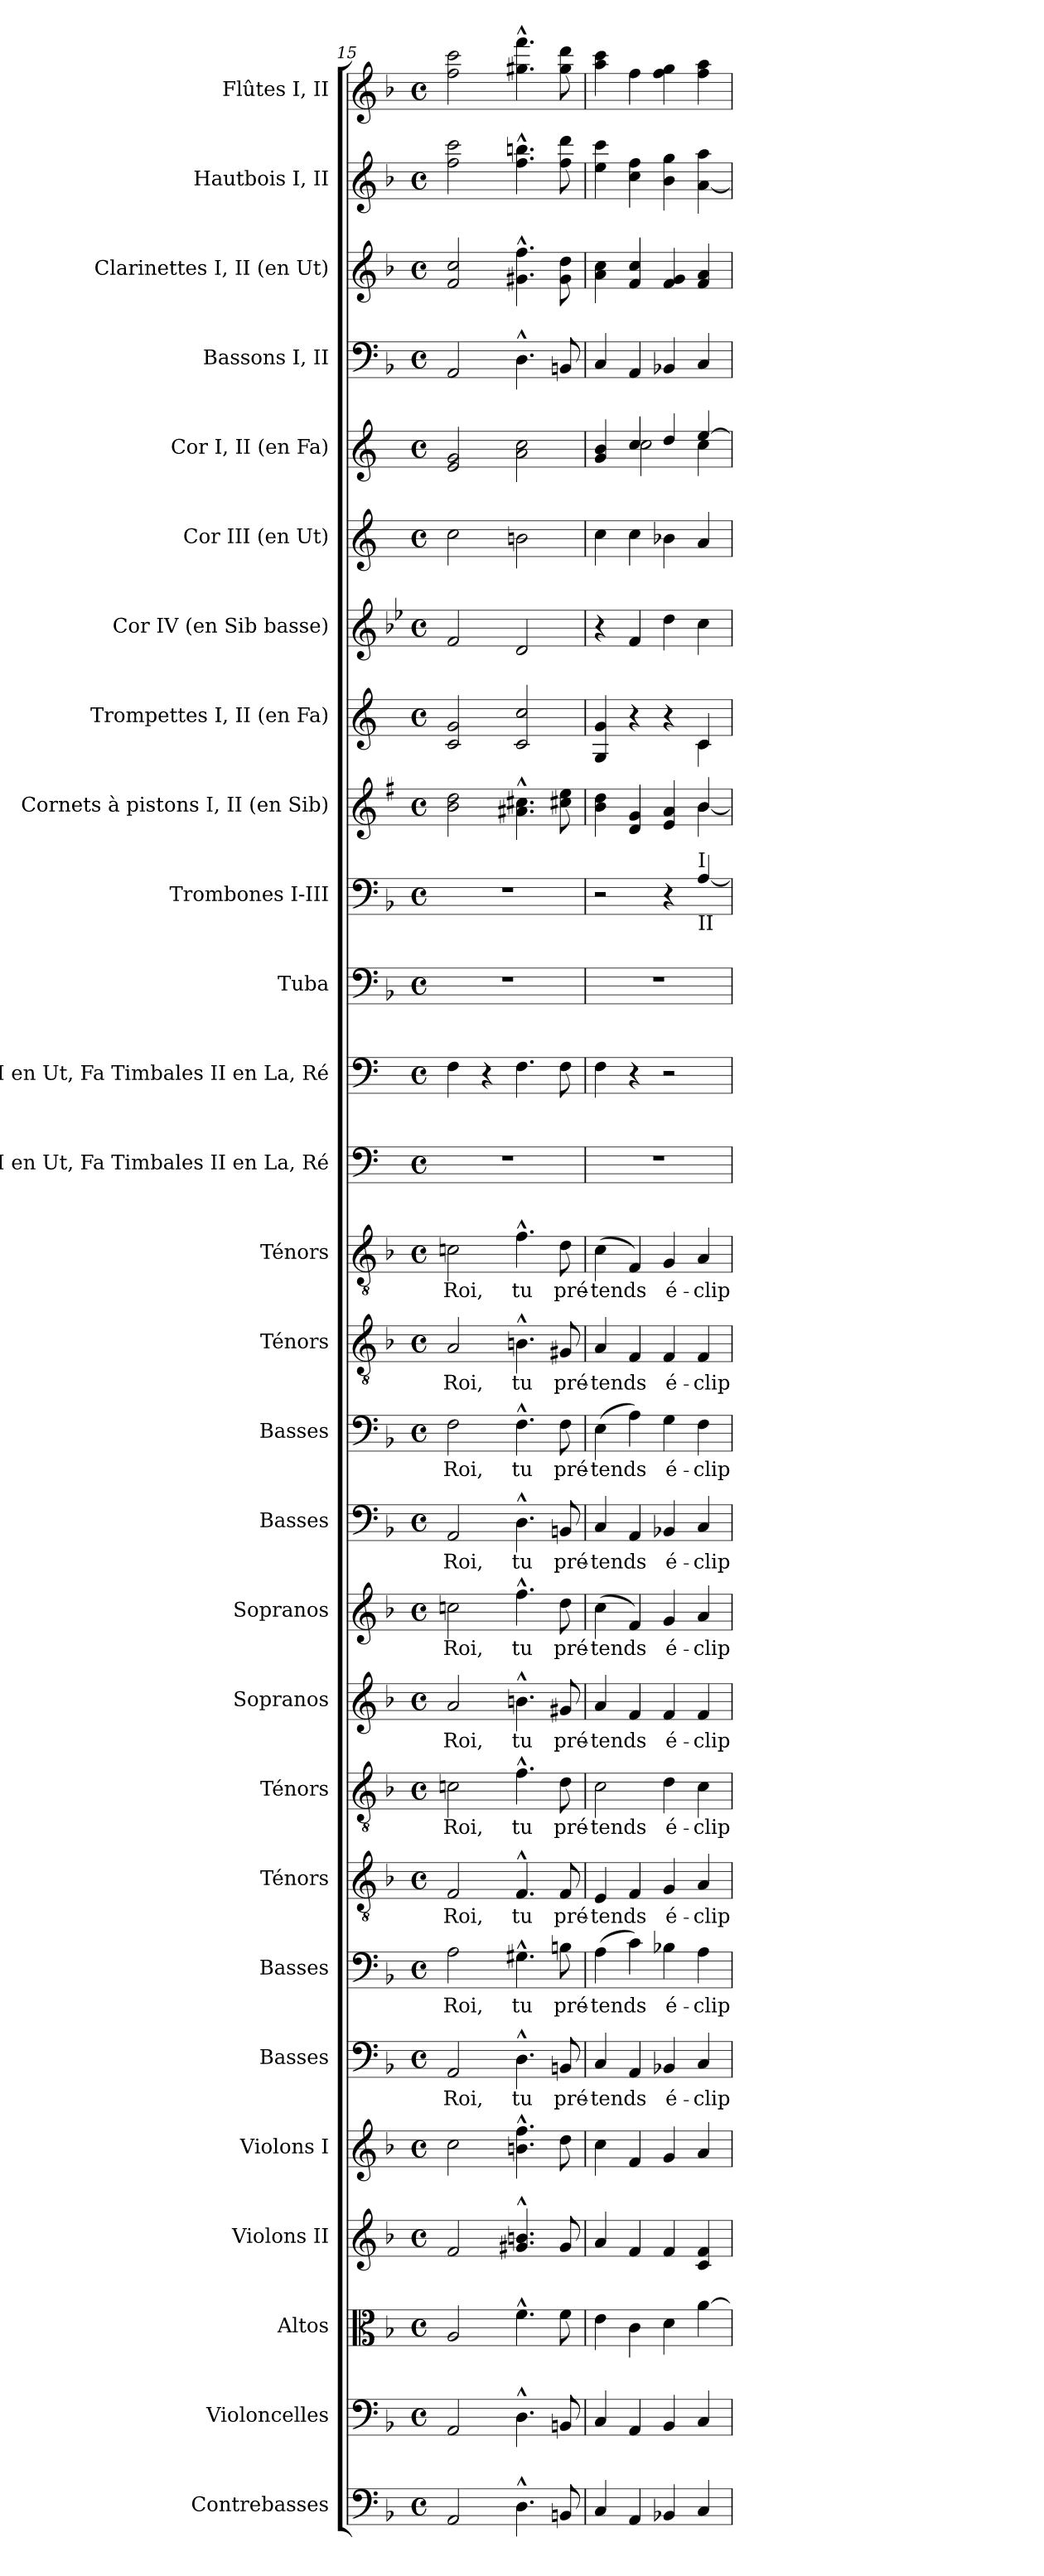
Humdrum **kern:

**kern	**kern	**kern	**kern	**kern	**kern	**text	**kern	**text	**kern	**text	**kern	**text	**kern	**text	**kern	**text	**kern	**text	**kern	**text	**kern	**text	**kern	**text	**kern	**kern	**kern	**kern	**kern	**kern	**kern	**kern	**kern	**kern	**kern	**kern	**kern
*part28	*part27	*part26	*part25	*part24	*part23	*part23	*part22	*part22	*part21	*part21	*part20	*part20	*part19	*part19	*part18	*part18	*part17	*part17	*part16	*part16	*part15	*part15	*part14	*part14	*part13	*part12	*part11	*part10	*part9	*part8	*part7	*part6	*part5	*part4	*part3	*part2	*part1
*staff28	*staff27	*staff26	*staff25	*staff24	*staff23	*staff23	*staff22	*staff22	*staff21	*staff21	*staff20	*staff20	*staff19	*staff19	*staff18	*staff18	*staff17	*staff17	*staff16	*staff16	*staff15	*staff15	*staff14	*staff14	*staff13	*staff12	*staff11	*staff10	*staff9	*staff8	*staff7	*staff6	*staff5	*staff4	*staff3	*staff2	*staff1
*I"Contrebasses	*I"Violoncelles	*I"Altos	*I"Violons II	*I"Violons I	*I"Basses	*	*I"Basses	*	*I"Ténors	*	*I"Ténors	*	*I"Sopranos	*	*I"Sopranos	*	*I"Basses	*	*I"Basses	*	*I"Ténors	*	*I"Ténors	*	*I"I en Ut, Fa  Timbales       II en La, Ré	*I"I en Ut, Fa  Timbales       II en La, Ré	*I"Tuba	*I"Trombones I-III	*I"Cornets à pistons I, II (en Sib)	*I"Trompettes I, II (en Fa)	*I"Cor IV (en Sib basse)	*I"Cor III (en Ut)	*I"Cor I, II (en Fa)	*I"Bassons I, II	*I"Clarinettes I, II (en Ut)	*I"Hautbois I, II	*I"Flûtes I, II
*I'Cb.	*I'Vlles	*I'Altos	*I'Vns II	*I'Vns I	*I'Basses	*	*I'Basses	*	*I'Tén.	*	*I'Tén.	*	*I'Sopr.	*	*I'Sopr.	*	*I'Basses	*	*I'Basses	*	*I'Tén.	*	*I'Tén.	*	*I'Timb.	*I'Timb.	*I'Tb.	*I'Trb.	*I'C.à p. (Sib)	*I'Tr. (Fa)	*I'Cor (Sib basse)	*I'Cor (Ut)	*I'Cor (Fa)	*I'Bns	*I'Cl. (Ut)	*I'Hb.	*I'Fl.
*clefF4	*clefF4	*clefC3	*clefG2	*clefG2	*clefF4	*	*clefF4	*	*clefGv2	*	*clefGv2	*	*clefG2	*	*clefG2	*	*clefF4	*	*clefF4	*	*clefGv2	*	*clefGv2	*	*clefF4	*clefF4	*clefF4	*clefF4	*clefG2	*clefG2	*clefG2	*clefG2	*clefG2	*clefF4	*clefG2	*clefG2	*clefG2
*ITrd7c12	*	*	*	*	*	*	*	*	*ITrd7c12	*	*ITrd7c12	*	*	*	*	*	*	*	*	*	*ITrd7c12	*	*ITrd7c12	*	*	*	*	*	*ITrd1c2	*ITrd-3c-5	*ITrd8c14	*ITrd7c12	*ITrd4c7	*	*	*	*
*k[b-]	*k[b-]	*k[b-]	*k[b-]	*k[b-]	*k[b-]	*	*k[b-]	*	*k[b-]	*	*k[b-]	*	*k[b-]	*	*k[b-]	*	*k[b-]	*	*k[b-]	*	*k[b-]	*	*k[b-]	*	*k[]	*k[]	*k[b-]	*k[b-]	*k[b-]	*k[b-]	*k[b-e-]	*k[]	*k[b-]	*k[b-]	*k[b-]	*k[b-]	*k[b-]
*F:	*F:	*F:	*F:	*F:	*F:	*	*F:	*	*F:	*	*F:	*	*F:	*	*F:	*	*F:	*	*F:	*	*F:	*	*F:	*	*C:	*C:	*F:	*F:	*F:	*F:	*B-:	*C:	*F:	*F:	*F:	*F:	*F:
*M4/4	*M4/4	*M4/4	*M4/4	*M4/4	*M4/4	*	*M4/4	*	*M4/4	*	*M4/4	*	*M4/4	*	*M4/4	*	*M4/4	*	*M4/4	*	*M4/4	*	*M4/4	*	*M4/4	*M4/4	*M4/4	*M4/4	*M4/4	*M4/4	*M4/4	*M4/4	*M4/4	*M4/4	*M4/4	*M4/4	*M4/4
*met(c)	*met(c)	*met(c)	*met(c)	*met(c)	*met(c)	*	*met(c)	*	*met(c)	*	*met(c)	*	*met(c)	*	*met(c)	*	*met(c)	*	*met(c)	*	*met(c)	*	*met(c)	*	*met(c)	*met(c)	*met(c)	*met(c)	*met(c)	*met(c)	*met(c)	*met(c)	*met(c)	*met(c)	*met(c)	*met(c)	*met(c)
=15	=15	=15	=15	=15	=15	=15	=15	=15	=15	=15	=15	=15	=15	=15	=15	=15	=15	=15	=15	=15	=15	=15	=15	=15	=15	=15	=15	=15	=15	=15	=15	=15	=15	=15	=15	=15	=15
!	!	!	!	!	!	!LO:LY:b:color=#000000	!	!	!	!	!	!	!	!	!	!	!	!	!	!	!	!	!	!	!	!	!	!	!	!	!	!	!	!	!	!	!
!	!	!	!	!	!	!	!	!LO:LY:b:color=#000000	!	!	!	!	!	!	!	!	!	!	!	!	!	!	!	!	!	!	!	!	!	!	!	!	!	!	!	!	!
!	!	!	!	!	!	!	!	!	!	!LO:LY:b:color=#000000	!	!	!	!	!	!	!	!	!	!	!	!	!	!	!	!	!	!	!	!	!	!	!	!	!	!	!
!	!	!	!	!	!	!	!	!	!	!	!	!LO:LY:b:color=#000000	!	!	!	!	!	!	!	!	!	!	!	!	!	!	!	!	!	!	!	!	!	!	!	!	!
!	!	!	!	!	!	!	!	!	!	!	!	!	!	!LO:LY:b:color=#000000	!	!	!	!	!	!	!	!	!	!	!	!	!	!	!	!	!	!	!	!	!	!	!
!	!	!	!	!	!	!	!	!	!	!	!	!	!	!	!	!LO:LY:b:color=#000000	!	!	!	!	!	!	!	!	!	!	!	!	!	!	!	!	!	!	!	!	!
!	!	!	!	!	!	!	!	!	!	!	!	!	!	!	!	!	!	!LO:LY:b:color=#000000	!	!	!	!	!	!	!	!	!	!	!	!	!	!	!	!	!	!	!
!	!	!	!	!	!	!	!	!	!	!	!	!	!	!	!	!	!	!	!	!LO:LY:b:color=#000000	!	!	!	!	!	!	!	!	!	!	!	!	!	!	!	!	!
!	!	!	!	!	!	!	!	!	!	!	!	!	!	!	!	!	!	!	!	!	!	!LO:LY:b:color=#000000	!	!	!	!	!	!	!	!	!	!	!	!	!	!	!
!	!	!	!	!	!	!	!	!	!	!	!	!	!	!	!	!	!	!	!	!	!	!	!	!LO:LY:b:color=#000000	!	!	!	!	!	!	!	!	!	!	!	!	!
2AAAi/	2AAi/	2Ai/	2fi/	2cci\	2AAi/	Roi,	2Ai\	Roi,	2FFi/	Roi,	2Cni\	Roi,	2ai/	Roi,	2ccni\	Roi,	2AAi/	Roi,	2Fi\	Roi,	2AAi/	Roi,	2Cni\	Roi,	1r	4Fi\	1r	1r	2ai\ 2cci	2fi/ 2cci	2Fi/	2ci\	2Ai/ 2ci	2AAi/	2fi/ 2cci	2ffi\ 2ccci	2ffi\ 2ccci
.	.	.	.	.	.	.	.	.	.	.	.	.	.	.	.	.	.	.	.	.	.	.	.	.	.	4r	.	.	.	.	.	.	.	.	.	.	.
!	!	!	!	!	!	!LO:LY:b:color=#000000	!	!	!	!	!	!	!	!	!	!	!	!	!	!	!	!	!	!	!	!	!	!	!	!	!	!	!	!	!	!	!
!	!	!	!	!	!	!	!	!LO:LY:b:color=#000000	!	!	!	!	!	!	!	!	!	!	!	!	!	!	!	!	!	!	!	!	!	!	!	!	!	!	!	!	!
!	!	!	!	!	!	!	!	!	!	!LO:LY:b:color=#000000	!	!	!	!	!	!	!	!	!	!	!	!	!	!	!	!	!	!	!	!	!	!	!	!	!	!	!
!	!	!	!	!	!	!	!	!	!	!	!	!LO:LY:b:color=#000000	!	!	!	!	!	!	!	!	!	!	!	!	!	!	!	!	!	!	!	!	!	!	!	!	!
!	!	!	!	!	!	!	!	!	!	!	!	!	!	!LO:LY:b:color=#000000	!	!	!	!	!	!	!	!	!	!	!	!	!	!	!	!	!	!	!	!	!	!	!
!	!	!	!	!	!	!	!	!	!	!	!	!	!	!	!	!LO:LY:b:color=#000000	!	!	!	!	!	!	!	!	!	!	!	!	!	!	!	!	!	!	!	!	!
!	!	!	!	!	!	!	!	!	!	!	!	!	!	!	!	!	!	!LO:LY:b:color=#000000	!	!	!	!	!	!	!	!	!	!	!	!	!	!	!	!	!	!	!
!	!	!	!	!	!	!	!	!	!	!	!	!	!	!	!	!	!	!	!	!LO:LY:b:color=#000000	!	!	!	!	!	!	!	!	!	!	!	!	!	!	!	!	!
!	!	!	!	!	!	!	!	!	!	!	!	!	!	!	!	!	!	!	!	!	!	!LO:LY:b:color=#000000	!	!	!	!	!	!	!	!	!	!	!	!	!	!	!
!	!	!	!	!	!	!	!	!	!	!	!	!	!	!	!	!	!	!	!	!	!	!	!	!LO:LY:b:color=#000000	!	!	!	!	!	!	!	!	!	!	!	!	!
4.DD^^i\	4.D^^i\	4.f^^i\	4.g#Xi/^^ 4.bni^^	4.bni\^^ 4.ffi^^	4.D^^i\	tu	4.G#X^^i\	tu	4.FF^^i/	tu	4.F^^i\	tu	4.bn^^i\	tu	4.ff^^i\	tu	4.D^^i\	tu	4.F^^i\	tu	4.BBn^^i\	tu	4.F^^i\	tu	.	4.Fi\	.	.	4.g#Xi\^^ 4.bni^^	2fi/ 2ffi	2Di/	2Bni\	2di\ 2fi	4.D^^i\	4.g#Xi\^^ 4.ffi^^	4.ffi\^^ 4.bbni^^	4.gg#Xi\^^ 4.fffi^^
!	!	!	!	!	!	!LO:LY:b:color=#000000	!	!	!	!	!	!	!	!	!	!	!	!	!	!	!	!	!	!	!	!	!	!	!	!	!	!	!	!	!	!	!
!	!	!	!	!	!	!	!	!LO:LY:b:color=#000000	!	!	!	!	!	!	!	!	!	!	!	!	!	!	!	!	!	!	!	!	!	!	!	!	!	!	!	!	!
!	!	!	!	!	!	!	!	!	!	!LO:LY:b:color=#000000	!	!	!	!	!	!	!	!	!	!	!	!	!	!	!	!	!	!	!	!	!	!	!	!	!	!	!
!	!	!	!	!	!	!	!	!	!	!	!	!LO:LY:b:color=#000000	!	!	!	!	!	!	!	!	!	!	!	!	!	!	!	!	!	!	!	!	!	!	!	!	!
!	!	!	!	!	!	!	!	!	!	!	!	!	!	!LO:LY:b:color=#000000	!	!	!	!	!	!	!	!	!	!	!	!	!	!	!	!	!	!	!	!	!	!	!
!	!	!	!	!	!	!	!	!	!	!	!	!	!	!	!	!LO:LY:b:color=#000000	!	!	!	!	!	!	!	!	!	!	!	!	!	!	!	!	!	!	!	!	!
!	!	!	!	!	!	!	!	!	!	!	!	!	!	!	!	!	!	!LO:LY:b:color=#000000	!	!	!	!	!	!	!	!	!	!	!	!	!	!	!	!	!	!	!
!	!	!	!	!	!	!	!	!	!	!	!	!	!	!	!	!	!	!	!	!LO:LY:b:color=#000000	!	!	!	!	!	!	!	!	!	!	!	!	!	!	!	!	!
!	!	!	!	!	!	!	!	!	!	!	!	!	!	!	!	!	!	!	!	!	!	!LO:LY:b:color=#000000	!	!	!	!	!	!	!	!	!	!	!	!	!	!	!
!	!	!	!	!	!	!	!	!	!	!	!	!	!	!	!	!	!	!	!	!	!	!	!	!LO:LY:b:color=#000000	!	!	!	!	!	!	!	!	!	!	!	!	!
8BBBni/	8BBni/	8fi\	8g#i/	8ddi\	8BBni/	pré-	8Bni\	pré-	8FFi/	pré-	8Di\	pré-	8g#Xi/	pré-	8ddi\	pré-	8BBni/	pré-	8Fi\	pré-	8GG#Xi/	pré-	8Di\	pré-	.	8Fi\	.	.	8bni\ 8ddi	.	.	.	.	8BBni/	8g#i\ 8ddi	8ffi\ 8dddi	8gg#i\ 8dddi
=16	=16	=16	=16	=16	=16	=16	=16	=16	=16	=16	=16	=16	=16	=16	=16	=16	=16	=16	=16	=16	=16	=16	=16	=16	=16	=16	=16	=16	=16	=16	=16	=16	=16	=16	=16	=16	=16
!	!	!	!	!	!	!LO:LY:b:color=#000000	!	!	!	!	!	!	!	!	!	!	!	!	!	!	!	!	!	!	!	!	!	!	!	!	!	!	!	!	!	!	!
!	!	!	!	!	!	!	!	!LO:LY:b:color=#000000	!	!	!	!	!	!	!	!	!	!	!	!	!	!	!	!	!	!	!	!	!	!	!	!	!	!	!	!	!
!	!	!	!	!	!	!	!	!	!	!LO:LY:b:color=#000000	!	!	!	!	!	!	!	!	!	!	!	!	!	!	!	!	!	!	!	!	!	!	!	!	!	!	!
!	!	!	!	!	!	!	!	!	!	!	!	!LO:LY:b:color=#000000	!	!	!	!	!	!	!	!	!	!	!	!	!	!	!	!	!	!	!	!	!	!	!	!	!
!	!	!	!	!	!	!	!	!	!	!	!	!	!	!LO:LY:b:color=#000000	!	!	!	!	!	!	!	!	!	!	!	!	!	!	!	!	!	!	!	!	!	!	!
!	!	!	!	!	!	!	!	!	!	!	!	!	!	!	!	!LO:LY:b:color=#000000	!	!	!	!	!	!	!	!	!	!	!	!	!	!	!	!	!	!	!	!	!
!	!	!	!	!	!	!	!	!	!	!	!	!	!	!	!	!	!	!LO:LY:b:color=#000000	!	!	!	!	!	!	!	!	!	!	!	!	!	!	!	!	!	!	!
!	!	!	!	!	!	!	!	!	!	!	!	!	!	!	!	!	!	!	!	!LO:LY:b:color=#000000	!	!	!	!	!	!	!	!	!	!	!	!	!	!	!	!	!
!	!	!	!	!	!	!	!	!	!	!	!	!	!	!	!	!	!	!	!	!	!	!LO:LY:b:color=#000000	!	!	!	!	!	!	!	!	!	!	!	!	!	!	!
!	!	!	!	!	!	!	!	!	!	!	!	!	!	!	!	!	!	!	!	!	!	!	!	!LO:LY:b:color=#000000	!	!	!	!	!	!	!	!	!	!	!	!	!
*	*	*	*	*	*	*	*	*	*	*	*	*	*	*	*	*	*	*	*	*	*	*	*	*	*	*	*	*	*^	*^	*	*	*^	*	*	*	*
4CCi/	4Ci/	4ei\	4ai/	4cci\	4Ci/	-tends	(4Ai\	-tends	4EEi/	-tends	2Ci\	-tends	4ai/	-tends	(4cci\	-tends	4Ci/	-tends	(4Ei\	-tends	4AAi/	-tends	(4Ci\	-tends	1r	4Fi\	1r	2r	4ai\ 4cci	2.ryy	4ci/ 4cci	2.ryy	4r	4ci\	4ci/ 4ei	4ryy	4Ci/	4ai\ 4cci	4eei\ 4ccci	4aai\ 4ccci
4AAAi/	4AAi/	4ci\	4fi/	4fi/	4AAi/	.	4ci\)	.	4FFi/	.	.	.	4fi/	.	4fi/)	.	4AAi/	.	4Ai\)	.	4FFi/	.	4FFi/)	.	.	4r	.	.	4ci/ 4fi	.	4r	.	4Fi/	4ci\	4fi/	2fi\	4AAi/	4fi/ 4cci	4cci\ 4ffi	4ffi\
!	!	!	!	!	!	!LO:LY:b:color=#000000	!	!	!	!	!	!	!	!	!	!	!	!	!	!	!	!	!	!	!	!	!	!	!	!	!	!	!	!	!	!	!	!	!	!
!	!	!	!	!	!	!	!	!LO:LY:b:color=#000000	!	!	!	!	!	!	!	!	!	!	!	!	!	!	!	!	!	!	!	!	!	!	!	!	!	!	!	!	!	!	!	!
!	!	!	!	!	!	!	!	!	!	!LO:LY:b:color=#000000	!	!	!	!	!	!	!	!	!	!	!	!	!	!	!	!	!	!	!	!	!	!	!	!	!	!	!	!	!	!
!	!	!	!	!	!	!	!	!	!	!	!	!LO:LY:b:color=#000000	!	!	!	!	!	!	!	!	!	!	!	!	!	!	!	!	!	!	!	!	!	!	!	!	!	!	!	!
!	!	!	!	!	!	!	!	!	!	!	!	!	!	!LO:LY:b:color=#000000	!	!	!	!	!	!	!	!	!	!	!	!	!	!	!	!	!	!	!	!	!	!	!	!	!	!
!	!	!	!	!	!	!	!	!	!	!	!	!	!	!	!	!LO:LY:b:color=#000000	!	!	!	!	!	!	!	!	!	!	!	!	!	!	!	!	!	!	!	!	!	!	!	!
!	!	!	!	!	!	!	!	!	!	!	!	!	!	!	!	!	!	!LO:LY:b:color=#000000	!	!	!	!	!	!	!	!	!	!	!	!	!	!	!	!	!	!	!	!	!	!
!	!	!	!	!	!	!	!	!	!	!	!	!	!	!	!	!	!	!	!	!LO:LY:b:color=#000000	!	!	!	!	!	!	!	!	!	!	!	!	!	!	!	!	!	!	!	!
!	!	!	!	!	!	!	!	!	!	!	!	!	!	!	!	!	!	!	!	!	!	!LO:LY:b:color=#000000	!	!	!	!	!	!	!	!	!	!	!	!	!	!	!	!	!	!
!	!	!	!	!	!	!	!	!	!	!	!	!	!	!	!	!	!	!	!	!	!	!	!	!LO:LY:b:color=#000000	!	!	!	!	!	!	!	!	!	!	!	!	!	!	!	!
4BBB-Xi/	4BB-i/	4di\	4fi/	4gi/	4BB-Xi/	é-	4B-Xi\	é-	4GGi/	é-	4Di\	é-	4fi/	é-	4gi/	é-	4BB-Xi/	é-	4Gi\	é-	4FFi/	é-	4GGi/	é-	.	2r	.	4r	4di/ 4gi	.	4r	.	4di\	4B-Xi\	4gi/	.	4BB-Xi/	4fi/ 4gi	4b-i\ 4ggi	4ffi\ 4ggi
!	!	!	!	!	!	!LO:LY:b:color=#000000	!	!	!	!	!	!	!	!	!	!	!	!	!	!	!	!	!	!	!	!	!	!	!	!	!	!	!	!	!	!	!	!	!	!
!	!	!	!	!	!	!	!	!LO:LY:b:color=#000000	!	!	!	!	!	!	!	!	!	!	!	!	!	!	!	!	!	!	!	!	!	!	!	!	!	!	!	!	!	!	!	!
!	!	!	!	!	!	!	!	!	!	!LO:LY:b:color=#000000	!	!	!	!	!	!	!	!	!	!	!	!	!	!	!	!	!	!	!	!	!	!	!	!	!	!	!	!	!	!
!	!	!	!	!	!	!	!	!	!	!	!	!LO:LY:b:color=#000000	!	!	!	!	!	!	!	!	!	!	!	!	!	!	!	!	!	!	!	!	!	!	!	!	!	!	!	!
!	!	!	!	!	!	!	!	!	!	!	!	!	!	!LO:LY:b:color=#000000	!	!	!	!	!	!	!	!	!	!	!	!	!	!	!	!	!	!	!	!	!	!	!	!	!	!
!	!	!	!	!	!	!	!	!	!	!	!	!	!	!	!	!LO:LY:b:color=#000000	!	!	!	!	!	!	!	!	!	!	!	!	!	!	!	!	!	!	!	!	!	!	!	!
!	!	!	!	!	!	!	!	!	!	!	!	!	!	!	!	!	!	!LO:LY:b:color=#000000	!	!	!	!	!	!	!	!	!	!	!	!	!	!	!	!	!	!	!	!	!	!
!	!	!	!	!	!	!	!	!	!	!	!	!	!	!	!	!	!	!	!	!LO:LY:b:color=#000000	!	!	!	!	!	!	!	!	!	!	!	!	!	!	!	!	!	!	!	!
!	!	!	!	!	!	!	!	!	!	!	!	!	!	!	!	!	!	!	!	!	!	!LO:LY:b:color=#000000	!	!	!	!	!	!	!	!	!	!	!	!	!	!	!	!	!	!
!	!	!	!	!	!	!	!	!	!	!	!	!	!	!	!	!	!	!	!	!	!	!	!	!	!	!	!	!LO:TX:a:t=I	!	!	!	!	!	!	!	!	!	!	!	!
!	!	!	!	!	!	!	!	!	!	!	!	!	!	!	!	!	!	!	!	!	!	!	!	!	!	!	!	!LO:TX:b:t=II	!	!	!	!	!	!	!	!	!	!	!	!
!	!	!	!	!	!	!	!	!	!	!	!	!	!	!	!	!	!	!	!	!	!	!	!	!LO:LY:b:color=#000000	!	!	!	!	!	!	!	!	!	!	!	!	!	!	!	!
4CCi/	4Ci/	[>4ai\	4ci/ 4fi	4ai/	4Ci/	-clip-	4Ai\	-clip-	4AAi/	-clip-	4Ci\	-clip-	4fi/	-clip-	4ai/	-clip-	4Ci/	-clip-	4Fi\	-clip-	4FFi/	-clip-	4AAi/	-clip-	.	.	.	[<4Ai/	4ai/	[<4ai\	4fi/	4fi\	4ci\	4Ai/	[>4ai/	4fi\	4Ci/	4fi/ 4ai	[<4ai\ 4aai	4ffi\ 4aai
*	*	*	*	*	*	*	*	*	*	*	*	*	*	*	*	*	*	*	*	*	*	*	*	*	*	*	*	*	*v	*v	*	*	*	*	*v	*v	*	*	*	*
*	*	*	*	*	*	*	*	*	*	*	*	*	*	*	*	*	*	*	*	*	*	*	*	*	*	*	*	*	*	*v	*v	*	*	*	*	*	*	*
=	=	=	=	=	=	=	=	=	=	=	=	=	=	=	=	=	=	=	=	=	=	=	=	=	=	=	=	=	=	=	=	=	=	=	=	=	=
*-	*-	*-	*-	*-	*-	*-	*-	*-	*-	*-	*-	*-	*-	*-	*-	*-	*-	*-	*-	*-	*-	*-	*-	*-	*-	*-	*-	*-	*-	*-	*-	*-	*-	*-	*-	*-	*-
